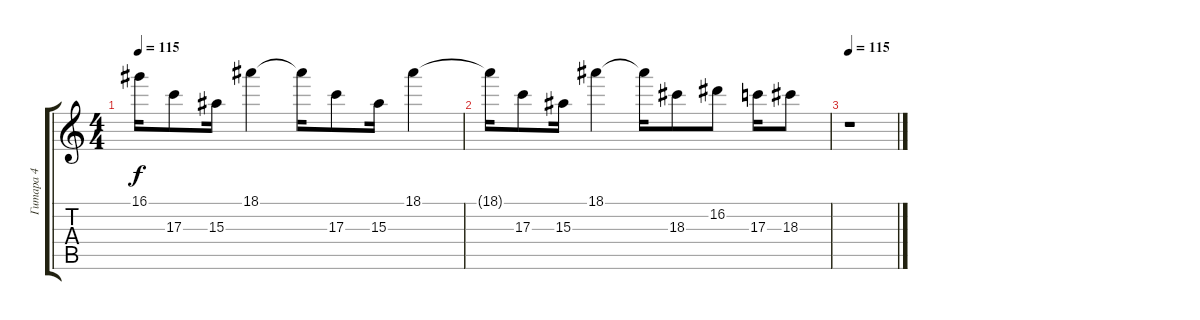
\track ("Гитара 4" "Гитара 4") {instrument distortionguitar}
\staff {score tabs}
\tuning (E4 B3 G3 D3 A2 E2) {hide}
\ts (4 4)
\tempo 115
\clef g2
\ks c
16.1.16{dy f} 17.3.8 15.3.16 18.1.4 18.1{t}.16 17.3.8 15.3.16 18.1.4 |
18.1{t}.16 17.3.8 15.3.16 18.1.4 18.1{t}.16 18.3.8 16.2.8 17.3.16 18.3.8 |
\tempo 115
r.1
